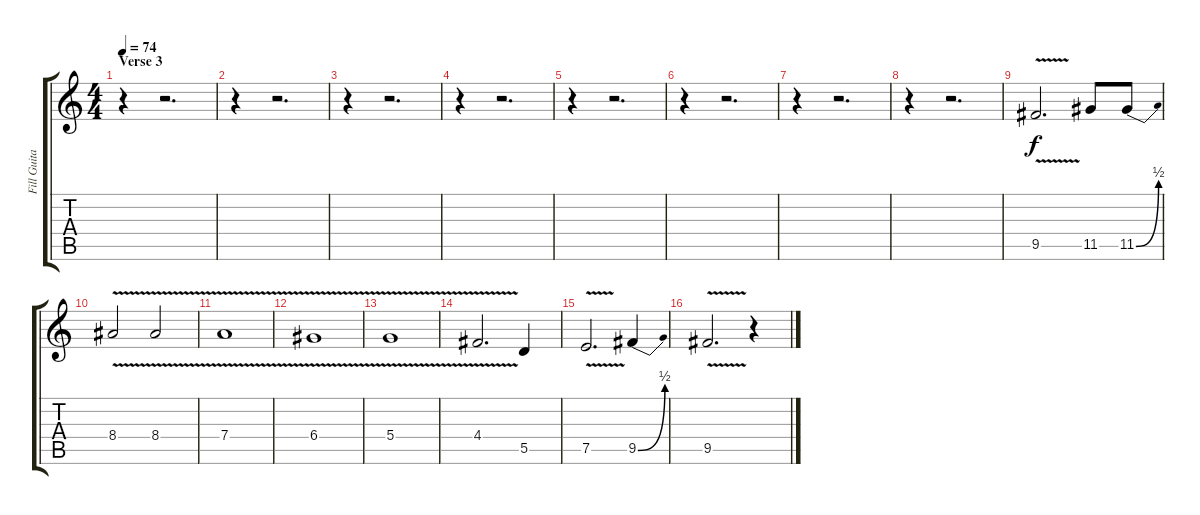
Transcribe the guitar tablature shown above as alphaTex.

\track ("Fill Guitar #2" "Fill Guita") {instrument distortionguitar}
\staff {score tabs}
\tuning (E4 B3 G3 D3 A2 E2) {hide}
\ts (4 4)
\section ("" "Verse 3")
\tempo 74
\clef g2
\ks c
r.4{dy f} r.2{d} |
r.4 r.2{d} |
r.4 r.2{d} |
r.4 r.2{d} |
r.4 r.2{d} |
r.4 r.2{d} |
r.4 r.2{d} |
r.4 r.2{d} |
9.5{v}.2{d} 11.5.8 11.5{be (bend 0 0 60 2)}.8 |
8.4{v}.2 8.4{v}.2 |
7.4{v}.1 |
6.4{v}.1 |
5.4{v}.1 |
4.4{v}.2{d} 5.5.4 |
7.5{v}.2{d} 9.5{be (bend 0 0 60 2)}.4 |
9.5{v}.2{d} r.4
